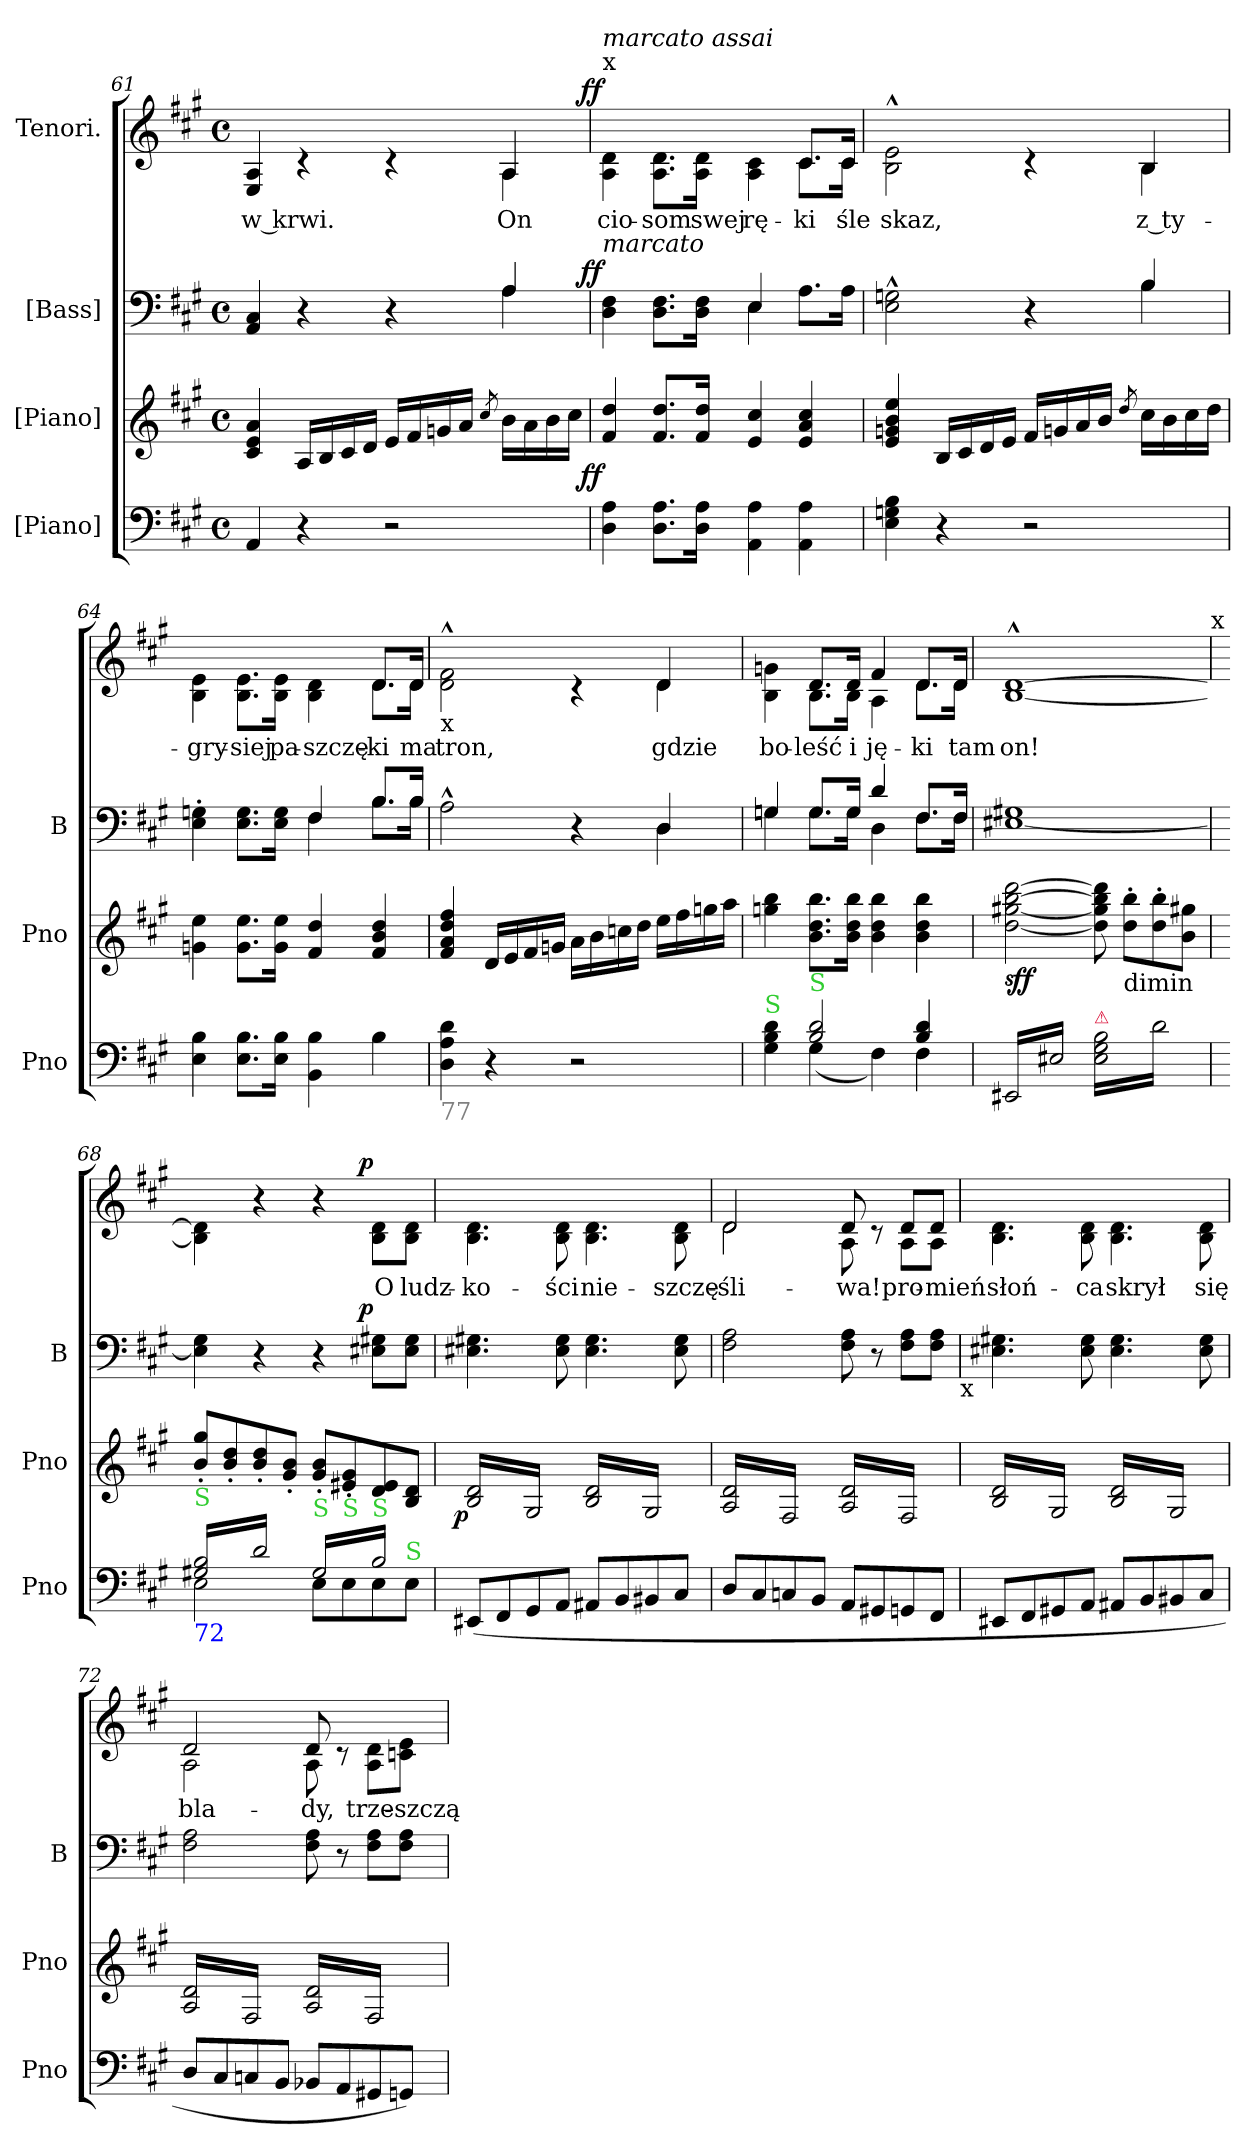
**kern	**kern	**dynam	**kern	**dynam	**kern	**text	**dynam
*part4	*part3	*part3	*part2	*part2	*part1	*part1	*part1
*staff4	*staff3	*staff3	*staff2	*staff2	*staff1	*staff1	*staff1
*I"[Piano]	*I"[Piano]	*	*I"[Bass]	*	*I"Tenori.	*	*
*I'Pno	*I'Pno	*	*I'B	*	*	*	*
*clefF4	*clefG2	*	*clefF4	*	*clefG2	*	*
*k[f#c#g#]	*k[f#c#g#]	*	*k[f#c#g#]	*	*k[f#c#g#]	*	*
*M4/4	*M4/4	*	*M4/4	*	*M4/4	*	*
*met(c)	*met(c)	*	*met(c)	*	*met(c)	*	*
=61	=61	=61	=61	=61	=61	=61	=61
*	*	*	*^	*	*^	*	*
4AA/	4c#/ 4e/ 4a/	.	4AA/ 4C#/	2ryy	.	4E/ 4A/	2ryy	w krwi.	.
4r	16A/LL	.	4r	.	.	4rc	.	.	.
.	16B/	.	.	.	.	.	.	.	.
.	16c#/	.	.	.	.	.	.	.	.
.	16d/JJ	.	.	.	.	.	.	.	.
2r	16e/LL	.	4r	4ryy	.	4rc	4ryy	.	.
.	16f#/	.	.	.	.	.	.	.	.
.	16gn/	.	.	.	.	.	.	.	.
.	16a/JJ	.	.	.	.	.	.	.	.
.	8qcc#/	.	.	.	.	.	.	.	.
.	16b\LL	.	4A/	4A\	.	4A/	4A\	On	.
.	16a\	.	.	.	.	.	.	.	.
.	16b\	.	.	.	.	.	.	.	.
.	16cc#\JJ	.	.	.	.	.	.	.	.
=62	=62	=62	=62	=62	=62	=62	=62	=62	=62
!	!	!	!	!	!	!LO:TX:a:t=x	!	!	!
!	!	!	!	!	!	!LO:TX:a:i:t=marcato assai	!	!	!
!	!	!	!LO:TX:a:i:t=marcato	!	!	!	!	!	!
!	!	!LO:DY:b:rj	!	!	!LO:DY:a:rj	!	!	!	!LO:DY:a:rj
4D\ 4A\	4f#/ 4dd/	ff	4D\ 4F#\	2ryy	ff	4A\ 4d\	2ryy	cio-	ff
8.D\ 8.A\L	8.f#/ 8.dd/L	.	8.D\ 8.F#\L	.	.	8.A\ 8.d\L	.	-som	.
16D\ 16A\Jk	16f#/ 16dd/Jk	.	16D\ 16F#\Jk	.	.	16A\ 16d\Jk	.	swej	.
4AA\ 4A\	4e/ 4cc#/	.	4E/	4E\	.	4A\ 4c#\	4ryy	rę-	.
4AA\ 4A\	4e/ 4a/ 4cc#/	.	8.A\L	4ryy	.	8.c#/L	8.c#\L	-ki	.
.	.	.	16A\Jk	.	.	16c#/Jk	16c#\Jk	śle	.
=63	=63	=63	=63	=63	=63	=63	=63	=63	=63
4E\ 4Gn\ 4B\	4e/ 4gn/ 4b/ 4ee/	.	2E^^>\ 2Gn^^>\	2ryy	.	2B^^>\ 2e^^>\	2ryy	skaz,	.
4r	16B/LL	.	.	.	.	.	.	.	.
.	16c#/	.	.	.	.	.	.	.	.
.	16d/	.	.	.	.	.	.	.	.
.	16e/JJ	.	.	.	.	.	.	.	.
2r	16f#/LL	.	4r	4ryy	.	4rc	4ryy	.	.
.	16gn/	.	.	.	.	.	.	.	.
.	16a/	.	.	.	.	.	.	.	.
.	16b/JJ	.	.	.	.	.	.	.	.
.	8qdd/	.	.	.	.	.	.	.	.
.	16cc#\LL	.	4B/	4B\	.	4B/	4B\	z ty-	.
.	16b\	.	.	.	.	.	.	.	.
.	16cc#\	.	.	.	.	.	.	.	.
.	16dd\JJ	.	.	.	.	.	.	.	.
=64	=64	=64	=64	=64	=64	=64	=64	=64	=64
4E\ 4B\	4gn\ 4ee\	.	4E'>\ 4Gn'>\	2ryy	.	4B\ 4e\	2ryy	-gry-	.
8.E\ 8.B\L	8.g\ 8.ee\L	.	8.E\ 8.G\L	.	.	8.B\ 8.e\L	.	-siej	.
16E\ 16B\Jk	16g\ 16ee\Jk	.	16E\ 16G\Jk	.	.	16B\ 16e\Jk	.	pa-	.
4BB\ 4B\	4f#/ 4dd/	.	4F#/	4F#\	.	4B\ 4d\	4ryy	-szczę-	.
4B\	4f#/ 4b/ 4dd/	.	8.B/L	8.B\L	.	8.d/L	8.d\L	-ki	.
.	.	.	16B/Jk	16B\Jk	.	16d/Jk	16d\Jk	ma	.
=65	=65	=65	=65	=65	=65	=65	=65	=65	=65
!	!	!	!	!	!	!LO:TX:b:t=x	!	!	!
!LO:TX:b:color=grey:t=77	!	!	!	!	!	!	!	!	!
4D\ 4A\ 4d\	4f#/ 4a/ 4dd/ 4ff#/	.	2A^^>\	2ryy	.	2d^^>\ 2f#^^>\	2ryy	tron,	.
4r	16d/LL	.	.	.	.	.	.	.	.
.	16e/	.	.	.	.	.	.	.	.
.	16f#/	.	.	.	.	.	.	.	.
.	16gn/JJ	.	.	.	.	.	.	.	.
2r	16a\LL	.	4r	4ryy	.	4rc	4ryy	.	.
.	16b\	.	.	.	.	.	.	.	.
.	16ccn\	.	.	.	.	.	.	.	.
.	16dd\JJ	.	.	.	.	.	.	.	.
.	16ee\LL	.	4D/	4D\	.	4d/	4d\	gdzie	.
.	16ff#\	.	.	.	.	.	.	.	.
.	16ggn\	.	.	.	.	.	.	.	.
.	16aa\JJ	.	.	.	.	.	.	.	.
=66	=66	=66	=66	=66	=66	=66	=66	=66	=66
*^	*	*	*	*	*	*	*	*	*
!LO:TX:a:color=limegreen:t=S	!	!	!	!	!	!	!	!	!	!
4G#\ 4B\ 4d\	4ryy	4ggn\ 4bb\	.	4Gn/	4Gn\	.	4B\ 4gn\	4ryy	bo-	.
!LO:TX:a:color=limegreen:t=S	!	!	!	!	!	!	!	!	!	!
2B/ 2d/	(<4G#\	8.b\ 8.dd\ 8.bb\L	.	8.G/L	8.G\L	.	8.d/L	8.B\L	-leść	.
.	.	16b\ 16dd\ 16bb\Jk	.	16G/Jk	16G\Jk	.	16d/Jk	16B\Jk	i	.
.	4F#\)	4b\ 4dd\ 4bb\	.	4d/	4D\	.	4f#/	4A\	ję-	.
4B/ 4d/	4F#\	4b\ 4dd\ 4bb\	.	8.F#/L	8.F#\L	.	8.d/L	8.d\L	-ki	.
.	.	.	.	16F#/Jk	16F#\Jk	.	16d/Jk	16d\Jk	tam	.
*v	*v	*	*	*	*	*	*	*	*	*
=67	=67	=67	=67	=67	=67	=67	=67	=67	=67
!	!	!LO:DY:b	!	!	!	!	!	!	!
*	*	*	*v	*v	*	*	*	*	*
*	*	*	*	*	*v	*v	*	*
*tremolo	*	*	*	*	*	*	*
16EE#X/LL	[2dd\ [2gg#X\ [2bb\ [2ddd\	sff	[1E#X 1G#Xi	.	[1B^^> [1d^^>	on!	.
16E#X/	.	.	.	.	.	.	.
16EE#X/	.	.	.	.	.	.	.
16E#X/	.	.	.	.	.	.	.
16EE#X/	.	.	.	.	.	.	.
16E#X/	.	.	.	.	.	.	.
16EE#X/	.	.	.	.	.	.	.
16E#X/JJ	.	.	.	.	.	.	.
!LO:TX:a:color=crimson:t=⚠	!	!	!	!	!	!	!
16E#\ 16G#\ 16B\LL	8dd]\ 8gg#]\ 8bb]\ 8ddd]\	.	.	.	.	.	.
16d\	.	.	.	.	.	.	.
!	!LO:TX:b:t=dimin	!	!	!	!	!	!
16E#\ 16G#\ 16B\	8dd'>\ 8bb'>\L	.	.	.	.	.	.
16d\	.	.	.	.	.	.	.
16E#\ 16G#\ 16B\	8dd'>\ 8bb'>\	.	.	.	.	.	.
16d\	.	.	.	.	.	.	.
16E#\ 16G#\ 16B\	8b\ 8gg#X\J	.	.	.	.	.	.
16d\JJ	.	.	.	.	.	.	.
!	!	!	!	!	!LO:TX:a:t=x	!	!
=68	=68	=68	=68	=68	=68	=68	=68
*^	*	*	*	*	*	*	*
!LO:TX:a:color=limegreen:t=S	!	!	!	!	!	!	!	!
!LO:TX:b:color=blue:t=72	!	!	!	!	!	!	!	!
16G#X/ 16B/LL	2E\	8b'</ 8gg#'</L	.	4E#]\ 4G#i\	.	4B]\ 4d]\	.	.
16d/	.	.	.	.	.	.	.	.
16G#X/ 16B/	.	8b'</ 8dd'</	.	.	.	.	.	.
16d/	.	.	.	.	.	.	.	.
16G#X/ 16B/	.	8b'</ 8dd'</	.	4r	.	4r	.	.
16d/	.	.	.	.	.	.	.	.
16G#X/ 16B/	.	8g#'</ 8b'</J	.	.	.	.	.	.
16d/JJ	.	.	.	.	.	.	.	.
!LO:TX:a:color=limegreen:t=S	!	!	!	!	!	!	!	!
16G#/LL	8E\L	8g#'</ 8b'</L	.	4r	.	4r	.	.
16B/	.	.	.	.	.	.	.	.
!	!LO:TX:a:color=limegreen:t=S	!	!	!	!	!	!	!
16G#/	8E\	8e#X'</ 8g#'</	.	.	.	.	.	.
16B/	.	.	.	.	.	.	.	.
!LO:TX:a:color=limegreen:t=S	!	!	!	!	!	!	!	!
!	!	!	!	!	!LO:DY:a:rj	!	!	!LO:DY:a:rj
16G#/	8E\	8d/ 8e#/	.	8E#X\ 8G#X\L	p	8B\ 8d\L	O	p
16B/	.	.	.	.	.	.	.	.
!	!LO:TX:a:color=limegreen:t=S	!	!	!	!	!	!	!
16G#/	8E\J	8B/ 8d/J	.	8E#\ 8G#\J	.	8B\ 8d\J	ludz-	.
16B/JJ	.	.	.	.	.	.	.	.
*Xtremolo	*	*	*	*	*	*	*	*
=69	=69	=69	=69	=69	=69	=69	=69	=69
!	!	!	!LO:DY:b:rj	!	!	!	!	!
*v	*v	*	*	*	*	*	*	*
*	*tremolo	*	*	*	*	*	*
(<8EE#X/L	16B/ 16d/LL	p	4.E#X\ 4.G#X\	.	4.B\ 4.d\	-ko-	.
.	16G#/	.	.	.	.	.	.
8FF#/	16B/ 16d/	.	.	.	.	.	.
.	16G#/	.	.	.	.	.	.
8GG#/	16B/ 16d/	.	.	.	.	.	.
.	16G#/	.	.	.	.	.	.
8AA/J	16B/ 16d/	.	8E#\ 8G#\	.	8B\ 8d\	-ści	.
.	16G#/JJ	.	.	.	.	.	.
8AA#X/L	16B/ 16d/LL	.	4.E#\ 4.G#\	.	4.B\ 4.d\	nie-	.
.	16G#/	.	.	.	.	.	.
8BB/	16B/ 16d/	.	.	.	.	.	.
.	16G#/	.	.	.	.	.	.
8BB#X/	16B/ 16d/	.	.	.	.	.	.
.	16G#/	.	.	.	.	.	.
8C#/J	16B/ 16d/	.	8E#\ 8G#\	.	8B\ 8d\	-szczę-	.
.	16G#/JJ	.	.	.	.	.	.
=70	=70	=70	=70	=70	=70	=70	=70
*	*	*	*	*	*^	*	*
8D/L	16A/ 16d/LL	.	2F#\ 2A\	.	2d/	2d\	-śli-	.
.	16F#/	.	.	.	.	.	.	.
8C#/	16A/ 16d/	.	.	.	.	.	.	.
.	16F#/	.	.	.	.	.	.	.
8Cn/	16A/ 16d/	.	.	.	.	.	.	.
.	16F#/	.	.	.	.	.	.	.
8BB/J	16A/ 16d/	.	.	.	.	.	.	.
.	16F#/JJ	.	.	.	.	.	.	.
8AA/L	16A/ 16d/LL	.	8F#\ 8A\	.	8d/	8A\	-wa!	.
.	16F#/	.	.	.	.	.	.	.
8GG#X/	16A/ 16d/	.	8r	.	8rc	8ryy	.	.
.	16F#/	.	.	.	.	.	.	.
8GGn/	16A/ 16d/	.	8F#\ 8A\L	.	8d/L	8A\L	pro-	.
.	16F#/	.	.	.	.	.	.	.
8FF#/J	16A/ 16d/	.	8F#\ 8A\J	.	8d/J	8A\J	-mień	.
.	16F#/JJ	.	.	.	.	.	.	.
!	!	!	!LO:TX:b:t=x	!	!	!	!	!
*	*	*	*	*	*v	*v	*	*
=71	=71	=71	=71	=71	=71	=71	=71
8EE#X/L	16B/ 16d/LL	.	4.E#X\ 4.G#X\	.	4.B\ 4.d\	słoń-	.
.	16G#/	.	.	.	.	.	.
8FF#/	16B/ 16d/	.	.	.	.	.	.
.	16G#/	.	.	.	.	.	.
8GG#X/	16B/ 16d/	.	.	.	.	.	.
.	16G#/	.	.	.	.	.	.
8AA/J	16B/ 16d/	.	8E#\ 8G#\	.	8B\ 8d\	-ca	.
.	16G#/JJ	.	.	.	.	.	.
8AA#X/L	16B/ 16d/LL	.	4.E#\ 4.G#\	.	4.B\ 4.d\	skrył	.
.	16G#/	.	.	.	.	.	.
8BB/	16B/ 16d/	.	.	.	.	.	.
.	16G#/	.	.	.	.	.	.
8BB#X/	16B/ 16d/	.	.	.	.	.	.
.	16G#/	.	.	.	.	.	.
8C#/J	16B/ 16d/	.	8E#\ 8G#\	.	8B\ 8d\	się	.
.	16G#/JJ	.	.	.	.	.	.
=72	=72	=72	=72	=72	=72	=72	=72
*	*	*	*	*	*^	*	*
8D/L	16A/ 16d/LL	.	2F#\ 2A\	.	2d/	2A\	bla-	.
.	16F#/	.	.	.	.	.	.	.
8C#/	16A/ 16d/	.	.	.	.	.	.	.
.	16F#/	.	.	.	.	.	.	.
8Cn/	16A/ 16d/	.	.	.	.	.	.	.
.	16F#/	.	.	.	.	.	.	.
8BB/J	16A/ 16d/	.	.	.	.	.	.	.
.	16F#/JJ	.	.	.	.	.	.	.
8BB-X/L	16A/ 16d/LL	.	8F#\ 8A\	.	8d/	8A\	-dy,	.
.	16F#/	.	.	.	.	.	.	.
8AA/	16A/ 16d/	.	8r	.	8rc	8ryy	.	.
.	16F#/	.	.	.	.	.	.	.
8GG#X/	16A/ 16d/	.	8F#\ 8A\L	.	8A\ 8d\L	4ryy	trze-	.
.	16F#/	.	.	.	.	.	.	.
8GGn/J)	16A/ 16d/	.	8F#\ 8A\J	.	8cn\ 8e\J	.	-szczą	.
.	16F#/JJ	.	.	.	.	.	.	.
*	*Xtremolo	*	*	*	*	*	*	*
.	.	.	.	.	.	.	.	.
.	.	.	.	.	.	.	.	.
.	.	.	.	.	.	.	.	.
.	.	.	.	.	.	.	.	.
*	*	*	*	*	*v	*v	*	*
=	=	=	=	=	=	=	=
*-	*-	*-	*-	*-	*-	*-	*-
